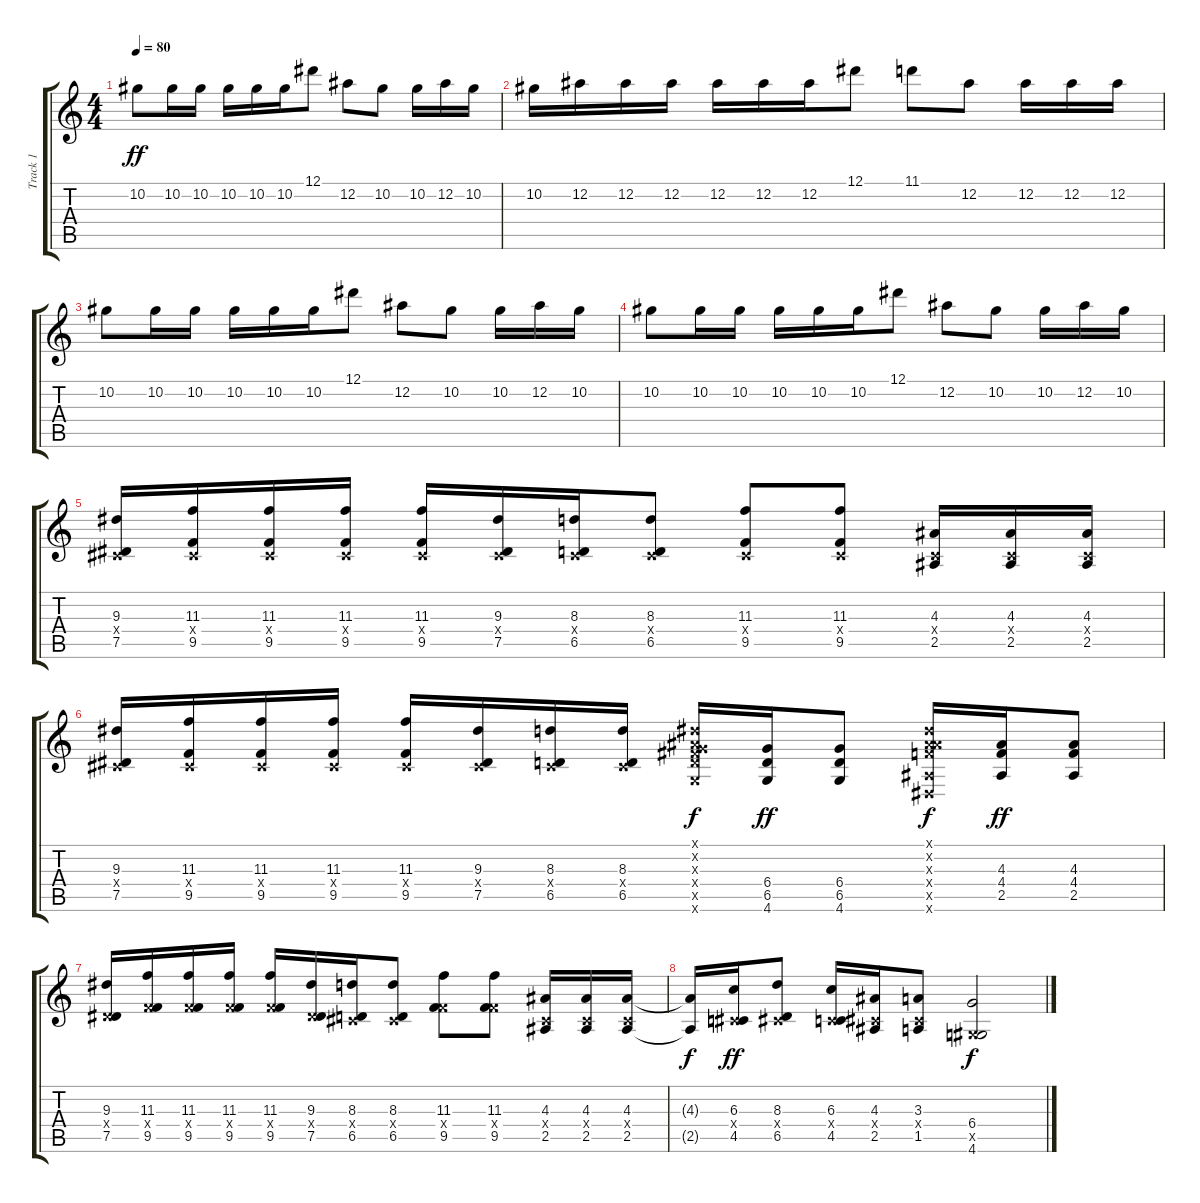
\track ("Track 1" "Track 1") {instrument distortionguitar}
\staff {score tabs}
\tuning (Eb4 Bb3 Gb3 Db3 Ab2 Eb2) {hide}
\ts (4 4)
\tempo 80
\clef g2
\ks c
10.2.8{dy ff} 10.2.16 10.2.16 10.2.16 10.2.16 10.2.16 12.1.8 12.2.8 10.2.8 10.2.16 12.2.16 10.2.16 |
10.2.16 12.2.16 12.2.16 12.2.16 12.2.16 12.2.16 12.2.16 12.1.8 11.1.8 12.2.8 12.2.16 12.2.16 12.2.16 |
10.2.8 10.2.16 10.2.16 10.2.16 10.2.16 10.2.16 12.1.8 12.2.8 10.2.8 10.2.16 12.2.16 10.2.16 |
10.2.8 10.2.16 10.2.16 10.2.16 10.2.16 10.2.16 12.1.8 12.2.8 10.2.8 10.2.16 12.2.16 10.2.16 |
(9.3 0.4{x} 7.5).16 (11.3 0.4{x} 9.5).16 (11.3 0.4{x} 9.5).16 (11.3 0.4{x} 9.5).16 (11.3 0.4{x} 9.5).16 (9.3 0.4{x} 7.5).16 (8.3 0.4{x} 6.5).16 (8.3 0.4{x} 6.5).8 (11.3 0.4{x} 9.5).8 (11.3 0.4{x} 9.5).8 (4.3 0.4{x} 2.5).16 (4.3 0.4{x} 2.5).16 (4.3 0.4{x} 2.5).16 |
(9.3 0.4{x} 7.5).16 (11.3 0.4{x} 9.5).16 (11.3 0.4{x} 9.5).16 (11.3 0.4{x} 9.5).16 (11.3 0.4{x} 9.5).16 (9.3 0.4{x} 7.5).16 (8.3 0.4{x} 6.5).16 (8.3 0.4{x} 6.5).16 (0.1{x} 0.2{x} 0.3{x} 6.4{x} 6.5{x} 4.6{x}).16{dy f} (6.4 6.5 4.6).16{dy ff} (6.4 6.5 4.6).8 (0.1{x} 0.2{x} 4.3{x} 4.4{x} 2.5{x} 0.6{x}).16{dy f} (4.3 4.4 2.5).16{dy ff} (4.3 4.4 2.5).8 |
(9.3 2.4{x} 7.5).16 (11.3 4.4{x} 9.5).16 (11.3 4.4{x} 9.5).16 (11.3 4.4{x} 9.5).16 (11.3 4.4{x} 9.5).16 (9.3 2.4{x} 7.5).16 (8.3 0.4{x} 6.5).16 (8.3 0.4{x} 6.5).8 (11.3 4.4{x} 9.5).8 (11.3 4.4{x} 9.5).8 (4.3 0.4{x} 2.5).16 (4.3 0.4{x} 2.5).16 (4.3 0.4{x} 2.5).16 |
(4.3{t} 2.5{t}).16{dy f} (6.3 0.4{x} 4.5).16{dy ff} (8.3 0.4{x} 6.5).8 (6.3 0.4{x} 4.5).16 (4.3 0.4{x} 2.5).16 (3.3 0.4{x} 1.5).8 (6.4 0.5{x} 4.6).2{dy f}
